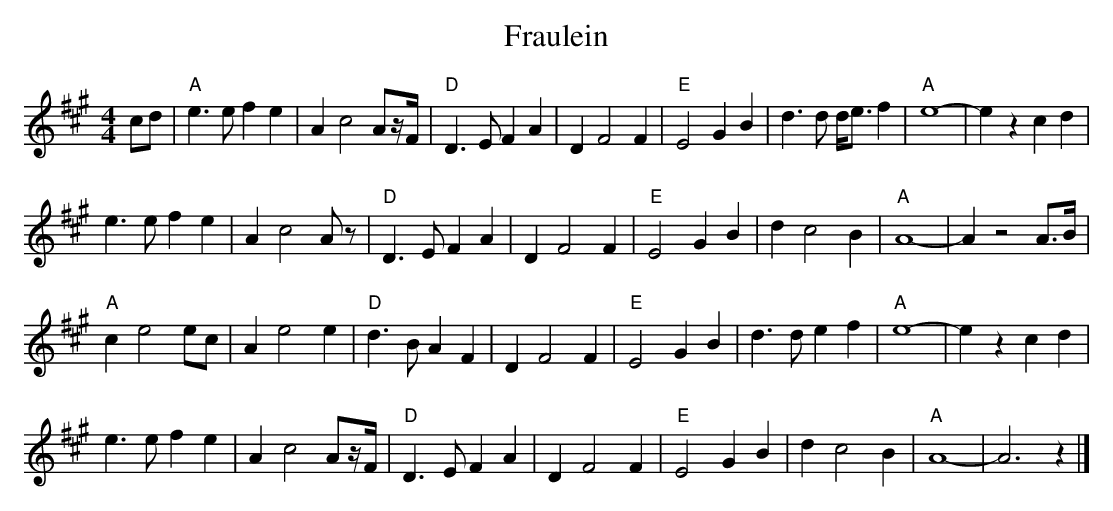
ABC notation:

X:1
T:Fraulein
M:4/4
L:1/8
K:A
cd|"A"e3ef2e2|A2c4Az/F/|"D"D3EF2A2|D2F4F2|"E"E4G2B2|d3d d<ef2|"A"e8-|e2z2c2d2|
e3ef2e2|A2c4Az|"D"D3EF2A2|D2F4F2|"E"E4G2B2|d2c4B2|"A"A8-|A2z4 A>B|
"A"c2e4ec|A2e4e2|"D"d3BA2F2|D2F4F2|"E"E4G2B2|d3de2f2|"A"e8-|e2z2c2d2|
e3ef2e2|A2c4Az/F/|"D"D3EF2A2|D2F4F2|"E"E4G2B2|d2c4B2|"A"A8-|A6z2|]
